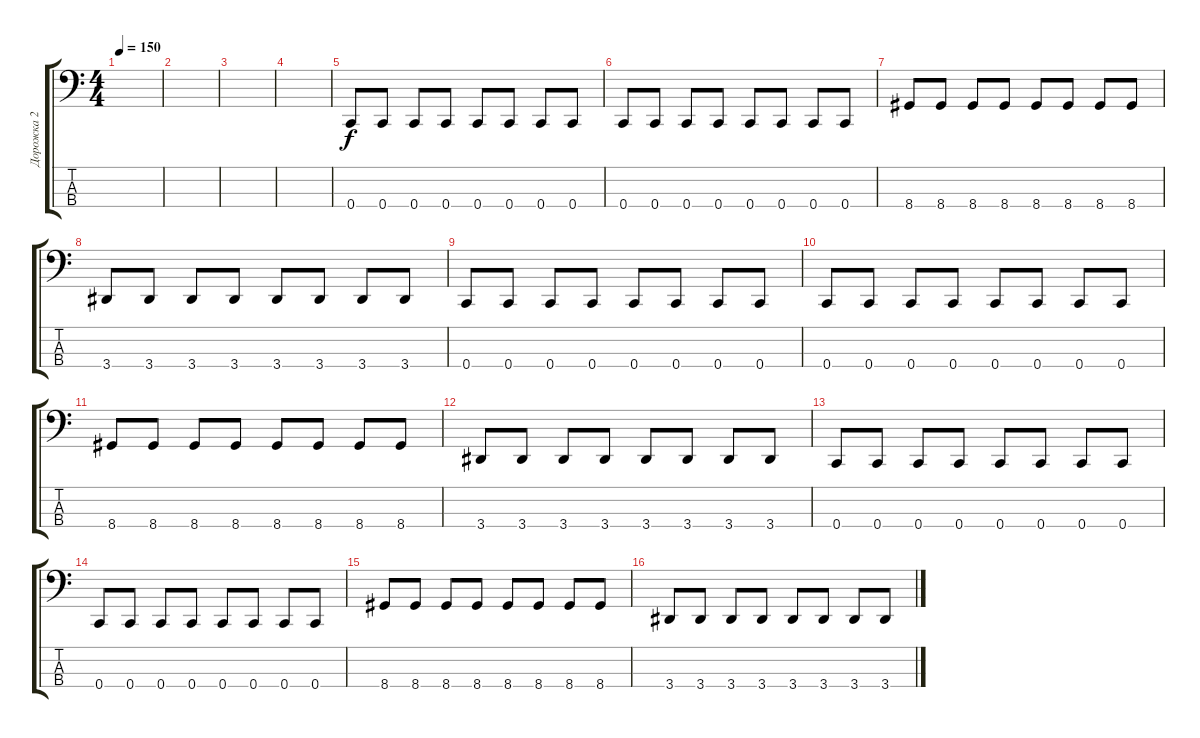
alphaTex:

\track ("Дорожка 2" "Дорожка 2") {instrument electricbassfinger}
\staff {score tabs}
\tuning (F2 C2 G1 C1) {hide}
\ts (4 4)
\tempo 150
\clef f4
\ks c
|
|
|
|
0.4.8 0.4.8 0.4.8 0.4.8 0.4.8 0.4.8 0.4.8 0.4.8 |
0.4.8 0.4.8 0.4.8 0.4.8 0.4.8 0.4.8 0.4.8 0.4.8 |
8.4.8 8.4.8 8.4.8 8.4.8 8.4.8 8.4.8 8.4.8 8.4.8 |
3.4.8 3.4.8 3.4.8 3.4.8 3.4.8 3.4.8 3.4.8 3.4.8 |
0.4.8 0.4.8 0.4.8 0.4.8 0.4.8 0.4.8 0.4.8 0.4.8 |
0.4.8 0.4.8 0.4.8 0.4.8 0.4.8 0.4.8 0.4.8 0.4.8 |
8.4.8 8.4.8 8.4.8 8.4.8 8.4.8 8.4.8 8.4.8 8.4.8 |
3.4.8 3.4.8 3.4.8 3.4.8 3.4.8 3.4.8 3.4.8 3.4.8 |
0.4.8 0.4.8 0.4.8 0.4.8 0.4.8 0.4.8 0.4.8 0.4.8 |
0.4.8 0.4.8 0.4.8 0.4.8 0.4.8 0.4.8 0.4.8 0.4.8 |
8.4.8 8.4.8 8.4.8 8.4.8 8.4.8 8.4.8 8.4.8 8.4.8 |
3.4.8 3.4.8 3.4.8 3.4.8 3.4.8 3.4.8 3.4.8 3.4.8
